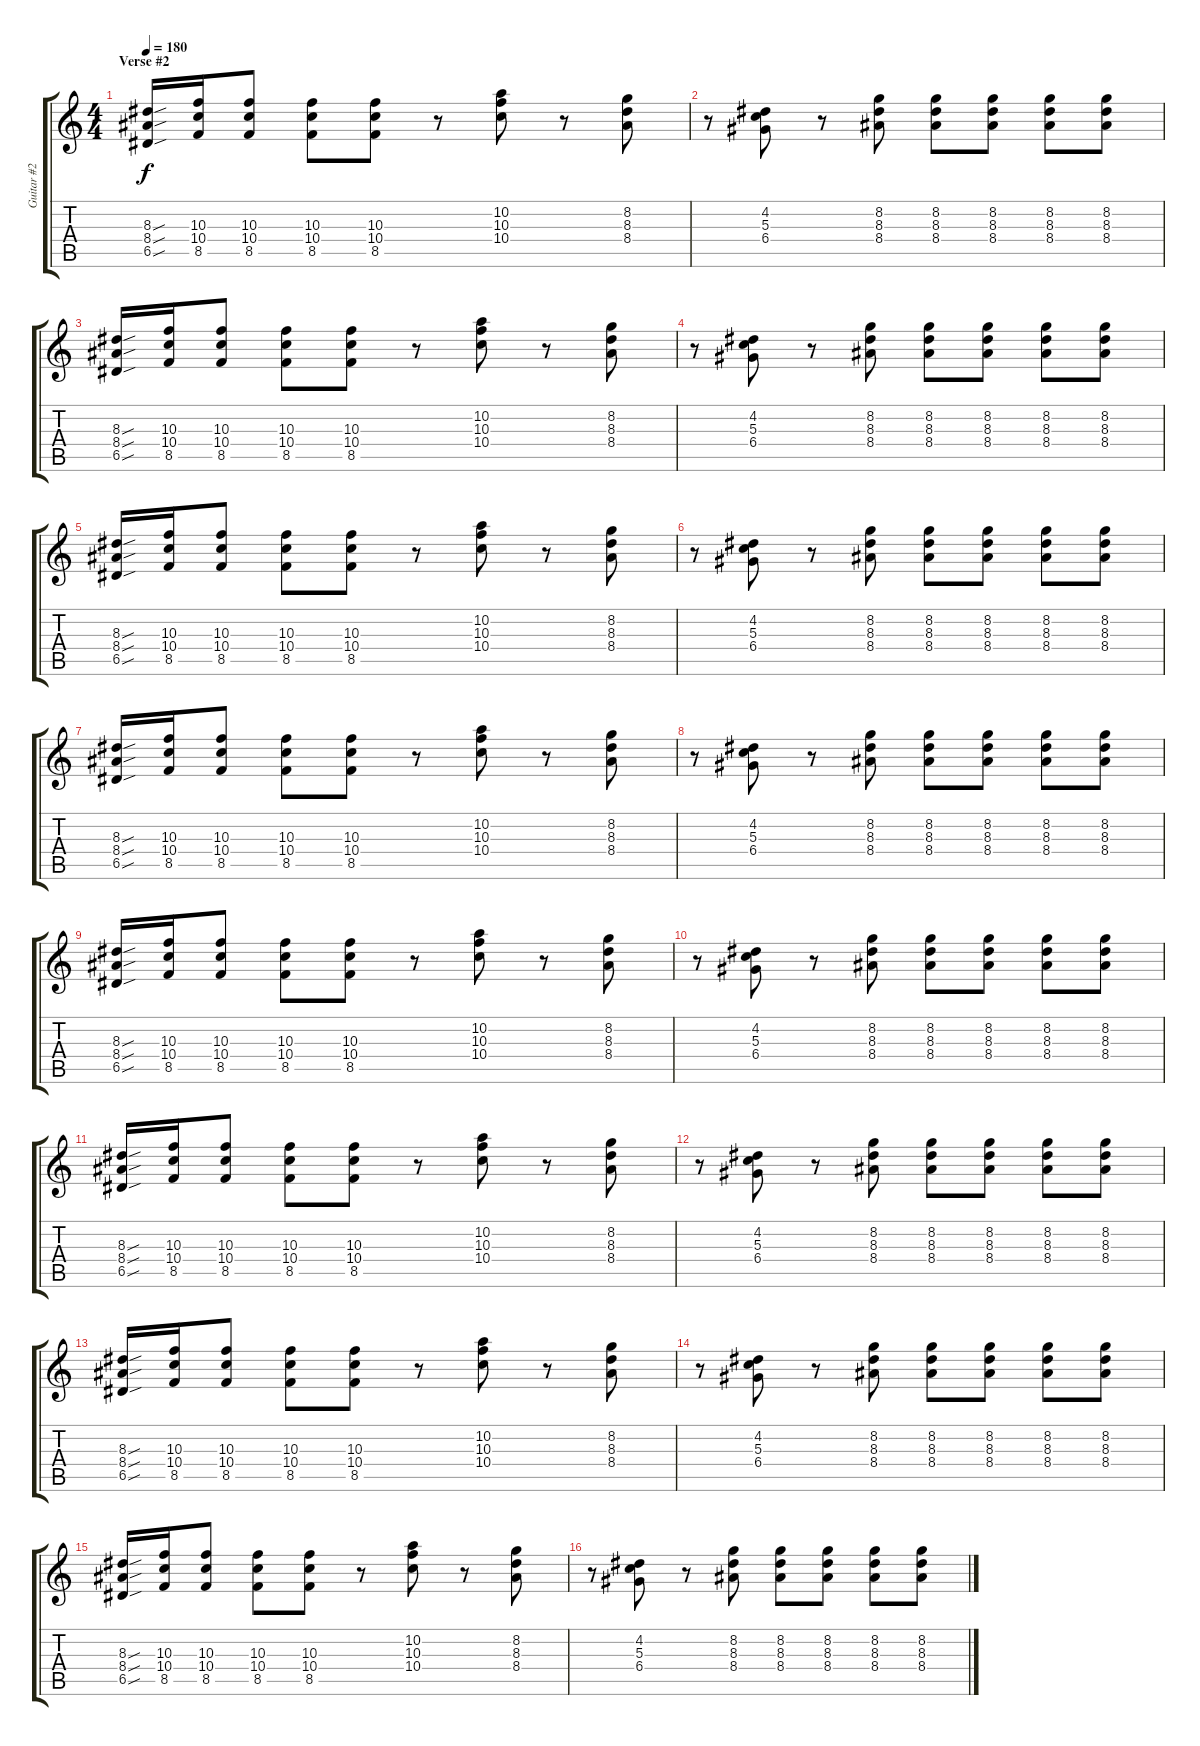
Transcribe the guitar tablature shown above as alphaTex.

\track ("Guitar #2" "Guitar #2") {instrument overdrivenguitar}
\staff {score tabs}
\tuning (E4 B3 G3 D3 A2 E2) {hide}
\ts (4 4)
\section ("" "Verse #2")
\tempo 180
\clef g2
\ks c
(8.3{sou} 8.4{sou} 6.5{sou}).16{dy f} (10.3 10.4 8.5).16 (10.3 10.4 8.5).8 (10.3 10.4 8.5).8 (10.3 10.4 8.5).8 r.8 (10.2 10.3 10.4).8 r.8 (8.2 8.3 8.4).8 |
r.8 (4.2 5.3 6.4).8 r.8 (8.2 8.3 8.4).8 (8.2 8.3 8.4).8 (8.2 8.3 8.4).8 (8.2 8.3 8.4).8 (8.2 8.3 8.4).8 |
(8.3{sou} 8.4{sou} 6.5{sou}).16 (10.3 10.4 8.5).16 (10.3 10.4 8.5).8 (10.3 10.4 8.5).8 (10.3 10.4 8.5).8 r.8 (10.2 10.3 10.4).8 r.8 (8.2 8.3 8.4).8 |
r.8 (4.2 5.3 6.4).8 r.8 (8.2 8.3 8.4).8 (8.2 8.3 8.4).8 (8.2 8.3 8.4).8 (8.2 8.3 8.4).8 (8.2 8.3 8.4).8 |
(8.3{sou} 8.4{sou} 6.5{sou}).16 (10.3 10.4 8.5).16 (10.3 10.4 8.5).8 (10.3 10.4 8.5).8 (10.3 10.4 8.5).8 r.8 (10.2 10.3 10.4).8 r.8 (8.2 8.3 8.4).8 |
r.8 (4.2 5.3 6.4).8 r.8 (8.2 8.3 8.4).8 (8.2 8.3 8.4).8 (8.2 8.3 8.4).8 (8.2 8.3 8.4).8 (8.2 8.3 8.4).8 |
(8.3{sou} 8.4{sou} 6.5{sou}).16 (10.3 10.4 8.5).16 (10.3 10.4 8.5).8 (10.3 10.4 8.5).8 (10.3 10.4 8.5).8 r.8 (10.2 10.3 10.4).8 r.8 (8.2 8.3 8.4).8 |
r.8 (4.2 5.3 6.4).8 r.8 (8.2 8.3 8.4).8 (8.2 8.3 8.4).8 (8.2 8.3 8.4).8 (8.2 8.3 8.4).8 (8.2 8.3 8.4).8 |
(8.3{sou} 8.4{sou} 6.5{sou}).16 (10.3 10.4 8.5).16 (10.3 10.4 8.5).8 (10.3 10.4 8.5).8 (10.3 10.4 8.5).8 r.8 (10.2 10.3 10.4).8 r.8 (8.2 8.3 8.4).8 |
r.8 (4.2 5.3 6.4).8 r.8 (8.2 8.3 8.4).8 (8.2 8.3 8.4).8 (8.2 8.3 8.4).8 (8.2 8.3 8.4).8 (8.2 8.3 8.4).8 |
(8.3{sou} 8.4{sou} 6.5{sou}).16 (10.3 10.4 8.5).16 (10.3 10.4 8.5).8 (10.3 10.4 8.5).8 (10.3 10.4 8.5).8 r.8 (10.2 10.3 10.4).8 r.8 (8.2 8.3 8.4).8 |
r.8 (4.2 5.3 6.4).8 r.8 (8.2 8.3 8.4).8 (8.2 8.3 8.4).8 (8.2 8.3 8.4).8 (8.2 8.3 8.4).8 (8.2 8.3 8.4).8 |
(8.3{sou} 8.4{sou} 6.5{sou}).16 (10.3 10.4 8.5).16 (10.3 10.4 8.5).8 (10.3 10.4 8.5).8 (10.3 10.4 8.5).8 r.8 (10.2 10.3 10.4).8 r.8 (8.2 8.3 8.4).8 |
r.8 (4.2 5.3 6.4).8 r.8 (8.2 8.3 8.4).8 (8.2 8.3 8.4).8 (8.2 8.3 8.4).8 (8.2 8.3 8.4).8 (8.2 8.3 8.4).8 |
(8.3{sou} 8.4{sou} 6.5{sou}).16 (10.3 10.4 8.5).16 (10.3 10.4 8.5).8 (10.3 10.4 8.5).8 (10.3 10.4 8.5).8 r.8 (10.2 10.3 10.4).8 r.8 (8.2 8.3 8.4).8 |
r.8 (4.2 5.3 6.4).8 r.8 (8.2 8.3 8.4).8 (8.2 8.3 8.4).8 (8.2 8.3 8.4).8 (8.2 8.3 8.4).8 (8.2 8.3 8.4).8
